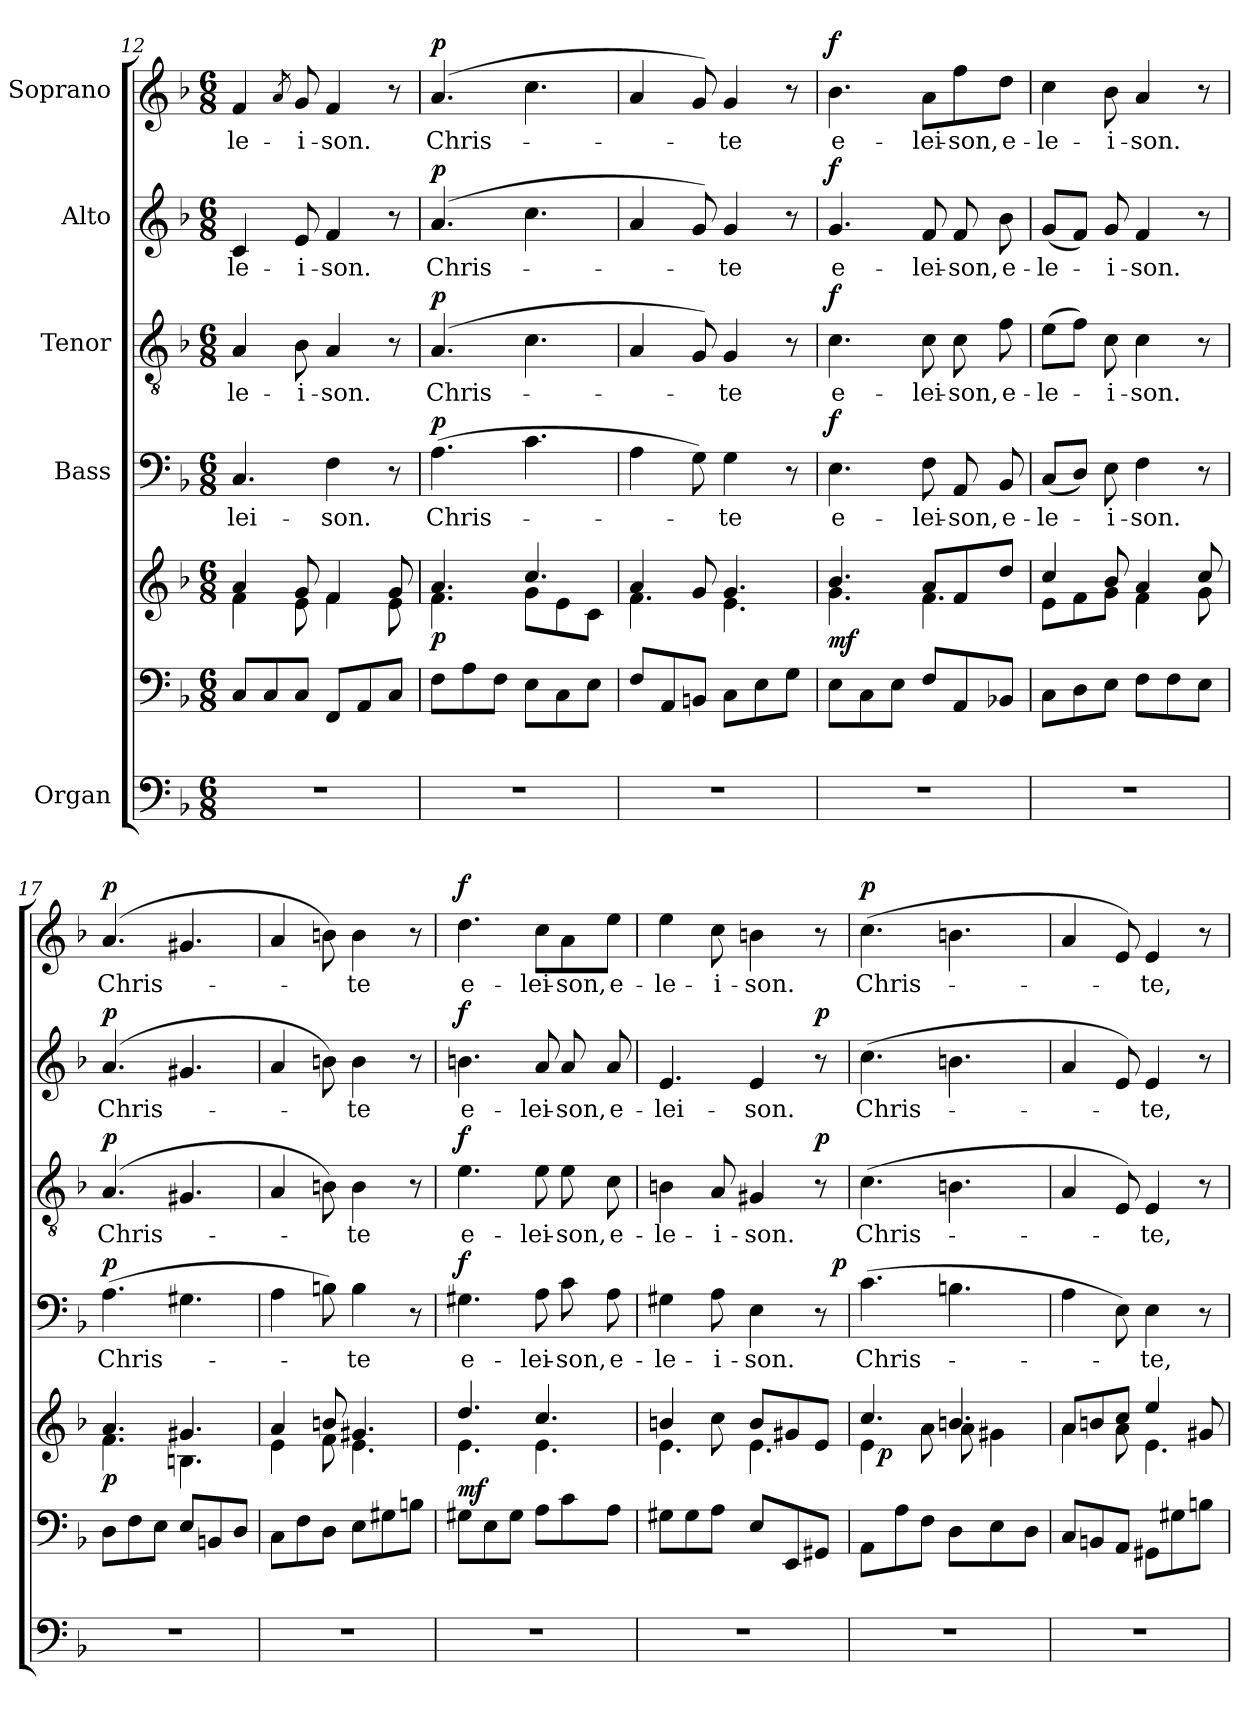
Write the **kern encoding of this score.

**kern	**kern	**kern	**dynam	**kern	**text	**dynam	**kern	**text	**dynam	**kern	**text	**dynam	**kern	**text	**dynam
*part5	*part5	*part5	*part5	*part4	*part4	*part4	*part3	*part3	*part3	*part2	*part2	*part2	*part1	*part1	*part1
*staff7	*staff6	*staff5	*staff5/6/7	*staff4	*staff4	*staff4	*staff3	*staff3	*staff3	*staff2	*staff2	*staff2	*staff1	*staff1	*staff1
*I"Organ	*	*	*	*I"Bass	*	*	*I"Tenor	*	*	*I"Alto	*	*	*I"Soprano	*	*
*clefF4	*clefF4	*clefG2	*	*clefF4	*	*	*clefGv2	*	*	*clefG2	*	*	*clefG2	*	*
*k[b-]	*k[b-]	*k[b-]	*	*k[b-]	*	*	*k[b-]	*	*	*k[b-]	*	*	*k[b-]	*	*
*M6/8	*M6/8	*M6/8	*	*M6/8	*	*	*M6/8	*	*	*M6/8	*	*	*M6/8	*	*
=12	=12	=12	=12	=12	=12	=12	=12	=12	=12	=12	=12	=12	=12	=12	=12
*	*	*^	*	*	*	*	*	*	*	*	*	*	*	*	*
!	!	!	!	!	!	!LO:LY:b	!	!	!LO:LY:b	!	!	!LO:LY:b	!	!	!LO:LY:b	!
2.r	8C/L	4a/	4f\	.	4.C/	-lei-	.	4A/	-le-	.	4c/	-le-	.	4f/	-le-	.
.	8C/	.	.	.	.	.	.	.	.	.	.	.	.	.	.	.
.	.	.	.	.	.	.	.	.	.	.	.	.	.	8qa/	.	.
!	!	!	!	!	!	!	!	!	!LO:LY:b	!	!	!LO:LY:b	!	!	!LO:LY:b	!
.	8C/J	8g/	8e\	.	.	.	.	8B-\	-i-	.	8e/	-i-	.	8g/	-i-	.
!	!	!	!	!	!	!LO:LY:b	!	!	!LO:LY:b	!	!	!LO:LY:b	!	!	!LO:LY:b	!
.	8FF/L	4f/	4f\	.	4F\	-son.	.	4A/	-son.	.	4f/	-son.	.	4f/	-son.	.
.	8AA/	.	.	.	.	.	.	.	.	.	.	.	.	.	.	.
.	8C/J	8g/	8e\	.	8r	.	.	8r	.	.	8r	.	.	8r	.	.
=13	=13	=13	=13	=13	=13	=13	=13	=13	=13	=13	=13	=13	=13	=13	=13	=13
!	!	!	!	!LO:DY:b	!	!LO:LY:b	!LO:DY:a	!	!LO:LY:b	!LO:DY:a	!	!LO:LY:b	!LO:DY:a	!	!LO:LY:b	!LO:DY:a
2.r	8F\L	4.a/	4.f\	p	(4.A\	Chris-	p	(4.A/	Chris-	p	(4.a/	Chris-	p	(4.a/	Chris-	p
.	8A\	.	.	.	.	.	.	.	.	.	.	.	.	.	.	.
.	8F\J	.	.	.	.	.	.	.	.	.	.	.	.	.	.	.
.	8E\L	4.cc/	8g\L	.	4.c\	.	.	4.c\	.	.	4.cc\	.	.	4.cc\	.	.
.	8C\	.	8e\	.	.	.	.	.	.	.	.	.	.	.	.	.
.	8E\J	.	8c\J	.	.	.	.	.	.	.	.	.	.	.	.	.
!!LO:PB:g=z
=14	=14	=14	=14	=14	=14	=14	=14	=14	=14	=14	=14	=14	=14	=14	=14	=14
2.r	8F/L	4a/	4.f\	.	4A\	.	.	4A/	.	.	4a/	.	.	4a/	.	.
.	8AA/	.	.	.	.	.	.	.	.	.	.	.	.	.	.	.
.	8BBn/J	8g/	.	.	8G\)	.	.	8G/)	.	.	8g/)	.	.	8g/)	.	.
!	!	!	!	!	!	!LO:LY:b	!	!	!LO:LY:b	!	!	!LO:LY:b	!	!	!LO:LY:b	!
.	8C\L	4.g/	4.e\	.	4G\	-te	.	4G/	-te	.	4g/	-te	.	4g/	-te	.
.	8E\	.	.	.	.	.	.	.	.	.	.	.	.	.	.	.
.	8G\J	.	.	.	8r	.	.	8r	.	.	8r	.	.	8r	.	.
=15	=15	=15	=15	=15	=15	=15	=15	=15	=15	=15	=15	=15	=15	=15	=15	=15
!	!	!	!	!LO:DY:b	!	!LO:LY:b	!LO:DY:a	!	!LO:LY:b	!LO:DY:a	!	!LO:LY:b	!LO:DY:a	!	!LO:LY:b	!LO:DY:a
2.r	8E\L	4.b-/	4.g\	mf	4.E\	e-	f	4.c\	e-	f	4.g/	e-	f	4.b-\	e-	f
.	8C\	.	.	.	.	.	.	.	.	.	.	.	.	.	.	.
.	8E\J	.	.	.	.	.	.	.	.	.	.	.	.	.	.	.
!	!	!	!	!	!	!LO:LY:b	!	!	!LO:LY:b	!	!	!LO:LY:b	!	!	!LO:LY:b	!
.	8F/L	8a/L	4.f\	.	8F\	-lei-	.	8c\	-lei-	.	8f/	-lei-	.	8a\L	-lei-	.
!	!	!	!	!	!	!LO:LY:b	!	!	!LO:LY:b	!	!	!LO:LY:b	!	!	!LO:LY:b	!
.	8AA/	8f/	.	.	8AA/	-son,	.	8c\	-son,	.	8f/	-son,	.	8ff\	-son,	.
!	!	!	!	!	!	!LO:LY:b	!	!	!LO:LY:b	!	!	!LO:LY:b	!	!	!LO:LY:b	!
.	8BB-X/J	8dd/J	.	.	8BB-/	e-	.	8f\	e-	.	8b-\	e-	.	8dd\J	e-	.
=16	=16	=16	=16	=16	=16	=16	=16	=16	=16	=16	=16	=16	=16	=16	=16	=16
!	!	!	!	!	!	!LO:LY:b	!	!	!LO:LY:b	!	!	!LO:LY:b	!	!	!LO:LY:b	!
2.r	8C\L	4cc/	8e\L	.	(8C/L	-le-	.	(8e\L	-le-	.	(8g/L	-le-	.	4cc\	-le-	.
.	8D\	.	8f\	.	8D/J)	.	.	8f\J)	.	.	8f/J)	.	.	.	.	.
!	!	!	!	!	!	!LO:LY:b	!	!	!LO:LY:b	!	!	!LO:LY:b	!	!	!LO:LY:b	!
.	8E\J	8b-/	8g\J	.	8E\	-i-	.	8c\	-i-	.	8g/	-i-	.	8b-\	-i-	.
!	!	!	!	!	!	!LO:LY:b	!	!	!LO:LY:b	!	!	!LO:LY:b	!	!	!LO:LY:b	!
.	8F\L	4a/	4f\	.	4F\	-son.	.	4c\	-son.	.	4f/	-son.	.	4a/	-son.	.
.	8F\	.	.	.	.	.	.	.	.	.	.	.	.	.	.	.
.	8E\J	8cc/	8g\	.	8r	.	.	8r	.	.	8r	.	.	8r	.	.
=17	=17	=17	=17	=17	=17	=17	=17	=17	=17	=17	=17	=17	=17	=17	=17	=17
!	!	!	!	!LO:DY:b	!	!LO:LY:b	!LO:DY:a	!	!LO:LY:b	!LO:DY:a	!	!LO:LY:b	!LO:DY:a	!	!LO:LY:b	!LO:DY:a
2.r	8D\L	4.a/	4.f\	p	(4.A\	Chris-	p	(4.A/	Chris-	p	(4.a/	Chris-	p	(4.a/	Chris-	p
.	8F\	.	.	.	.	.	.	.	.	.	.	.	.	.	.	.
.	8E\J	.	.	.	.	.	.	.	.	.	.	.	.	.	.	.
.	8E/L	4.g#X/	4.Bn\	.	4.G#X\	.	.	4.G#X/	.	.	4.g#X/	.	.	4.g#X/	.	.
.	8BBn/	.	.	.	.	.	.	.	.	.	.	.	.	.	.	.
.	8D/J	.	.	.	.	.	.	.	.	.	.	.	.	.	.	.
=18	=18	=18	=18	=18	=18	=18	=18	=18	=18	=18	=18	=18	=18	=18	=18	=18
2.r	8C\L	4a/	4e\	.	4A\	.	.	4A/	.	.	4a/	.	.	4a/	.	.
.	8F\	.	.	.	.	.	.	.	.	.	.	.	.	.	.	.
.	8D\J	8bn/	8f\	.	8Bn\)	.	.	8Bn\)	.	.	8bn\)	.	.	8bn\)	.	.
!	!	!	!	!	!	!LO:LY:b	!	!	!LO:LY:b	!	!	!LO:LY:b	!	!	!LO:LY:b	!
.	8E\L	4.g#X/	4.e\	.	4B\	-te	.	4B\	-te	.	4b\	-te	.	4b\	-te	.
.	8G#X\	.	.	.	.	.	.	.	.	.	.	.	.	.	.	.
.	8Bn\J	.	.	.	8r	.	.	8r	.	.	8r	.	.	8r	.	.
=19	=19	=19	=19	=19	=19	=19	=19	=19	=19	=19	=19	=19	=19	=19	=19	=19
!	!	!	!	!LO:DY:b	!	!LO:LY:b	!LO:DY:a	!	!LO:LY:b	!LO:DY:a	!	!LO:LY:b	!LO:DY:a	!	!LO:LY:b	!LO:DY:a
2.r	8G#X\L	4.dd/	4.e\	mf	4.G#X\	e-	f	4.e\	e-	f	4.bn\	e-	f	4.dd\	e-	f
.	8E\	.	.	.	.	.	.	.	.	.	.	.	.	.	.	.
.	8G#\J	.	.	.	.	.	.	.	.	.	.	.	.	.	.	.
!	!	!	!	!	!	!LO:LY:b	!	!	!LO:LY:b	!	!	!LO:LY:b	!	!	!LO:LY:b	!
.	8A\L	4.cc/	4.e\	.	8A\	-lei-	.	8e\	lei-	.	8a/	lei-	.	8cc\L	lei-	.
!	!	!	!	!	!	!LO:LY:b	!	!	!LO:LY:b	!	!	!LO:LY:b	!	!	!LO:LY:b	!
.	8c\	.	.	.	8c\	-son,	.	8e\	-son,	.	8a/	-son,	.	8a\	-son,	.
!	!	!	!	!	!	!LO:LY:b	!	!	!LO:LY:b	!	!	!LO:LY:b	!	!	!LO:LY:b	!
.	8A\J	.	.	.	8A\	e-	.	8c\	e-	.	8a/	e-	.	8ee\J	e-	.
!!LO:LB:g=z
=20	=20	=20	=20	=20	=20	=20	=20	=20	=20	=20	=20	=20	=20	=20	=20	=20
!	!	!	!	!	!	!LO:LY:b	!	!	!LO:LY:b	!	!	!LO:LY:b	!	!	!LO:LY:b	!
*	*	*	*	*	*^	*	*	*	*	*	*	*	*	*	*	*
2.r	8G#X\L	4bn/	4.e\	.	4G#X\	2ryy	-le-	.	4Bn\	-le-	.	4.e/	-lei-	.	4ee\	-le-	.
.	8G#\	.	.	.	.	.	.	.	.	.	.	.	.	.	.	.	.
!	!	!	!	!	!	!	!LO:LY:b	!	!	!LO:LY:b	!	!	!	!	!	!LO:LY:b	!
.	8A\J	8cc\	.	.	8A\	.	-i-	.	8A/	-i-	.	.	.	.	8cc\	-i-	.
!	!	!	!	!	!	!	!LO:LY:b	!	!	!LO:LY:b	!	!	!LO:LY:b	!	!	!LO:LY:b	!
.	8E/L	8b/L	4.e\	.	4E\	.	-son.	.	4G#X/	-son.	.	4e/	-son.	.	4bn\	-son.	.
.	8EE/	8g#X/	.	.	.	8.ryy	.	.	.	.	.	.	.	.	.	.	.
!	!	!	!	!	!	!	!	!	!	!	!LO:DY:a	!	!	!LO:DY:a	!	!	!
.	8GG#X/J	8e/J	.	.	8r	.	.	.	8r	.	p	8r	.	p	8r	.	.
!	!	!	!	!	!	!	!	!LO:DY:a	!	!	!	!	!	!	!	!	!
.	.	.	.	.	.	16ryy	.	p	.	.	.	.	.	.	.	.	.
=21	=21	=21	=21	=21	=21	=21	=21	=21	=21	=21	=21	=21	=21	=21	=21	=21	=21
!	!	!	!	!	!	!	!LO:LY:b	!	!	!LO:LY:b	!	!	!LO:LY:b	!	!	!LO:LY:b	!LO:DY:a
*	*	*	*^	*	*v	*v	*	*	*	*	*	*	*	*	*	*	*
2.r	8AA\L	4.cc/	4e\	16ryy	.	(4.c\	Chris-	.	(4.c\	-Chris-	.	(4.cc\	-Chris-	.	(4.cc\	-Chris-	p
!	!	!	!	!	!LO:DY:b	!	!	!	!	!	!	!	!	!	!	!	!
.	.	.	.	2ryy	p	.	.	.	.	.	.	.	.	.	.	.	.
.	8A\	.	.	.	.	.	.	.	.	.	.	.	.	.	.	.	.
.	8F\J	.	8a\	.	.	.	.	.	.	.	.	.	.	.	.	.	.
.	8D\L	4.bn/	8a\	.	.	4.Bn\	.	.	4.Bn\	.	.	4.bn\	.	.	4.bn\	.	.
.	8E\	.	4g#X\	.	.	.	.	.	.	.	.	.	.	.	.	.	.
.	.	.	.	8.ryy	.	.	.	.	.	.	.	.	.	.	.	.	.
.	8D\J	.	.	.	.	.	.	.	.	.	.	.	.	.	.	.	.
*	*	*	*v	*v	*	*	*	*	*	*	*	*	*	*	*	*	*
=22	=22	=22	=22	=22	=22	=22	=22	=22	=22	=22	=22	=22	=22	=22	=22	=22
2.r	8C/L	8a/L	4a\	.	4A\	.	.	4A/	.	.	4a/	.	.	4a/	.	.
.	8BBn/	8bn/	.	.	.	.	.	.	.	.	.	.	.	.	.	.
.	8AA/J	8cc/J	8a\	.	8E\)	.	.	8E/)	.	.	8e/)	.	.	8e/)	.	.
!	!	!	!	!	!	!LO:LY:b	!	!	!LO:LY:b	!	!	!LO:LY:b	!	!	!LO:LY:b	!
.	8GG#X\L	4ee/	4.e\	.	4E\	-te,	.	4E/	-te,	.	4e/	-te,	.	4e/	-te,	.
.	8G#X\	.	.	.	.	.	.	.	.	.	.	.	.	.	.	.
.	8Bn\J	8g#X/	.	.	8r	.	.	8r	.	.	8r	.	.	8r	.	.
*	*	*v	*v	*	*	*	*	*	*	*	*	*	*	*	*	*
=	=	=	=	=	=	=	=	=	=	=	=	=	=	=	=
*-	*-	*-	*-	*-	*-	*-	*-	*-	*-	*-	*-	*-	*-	*-	*-
